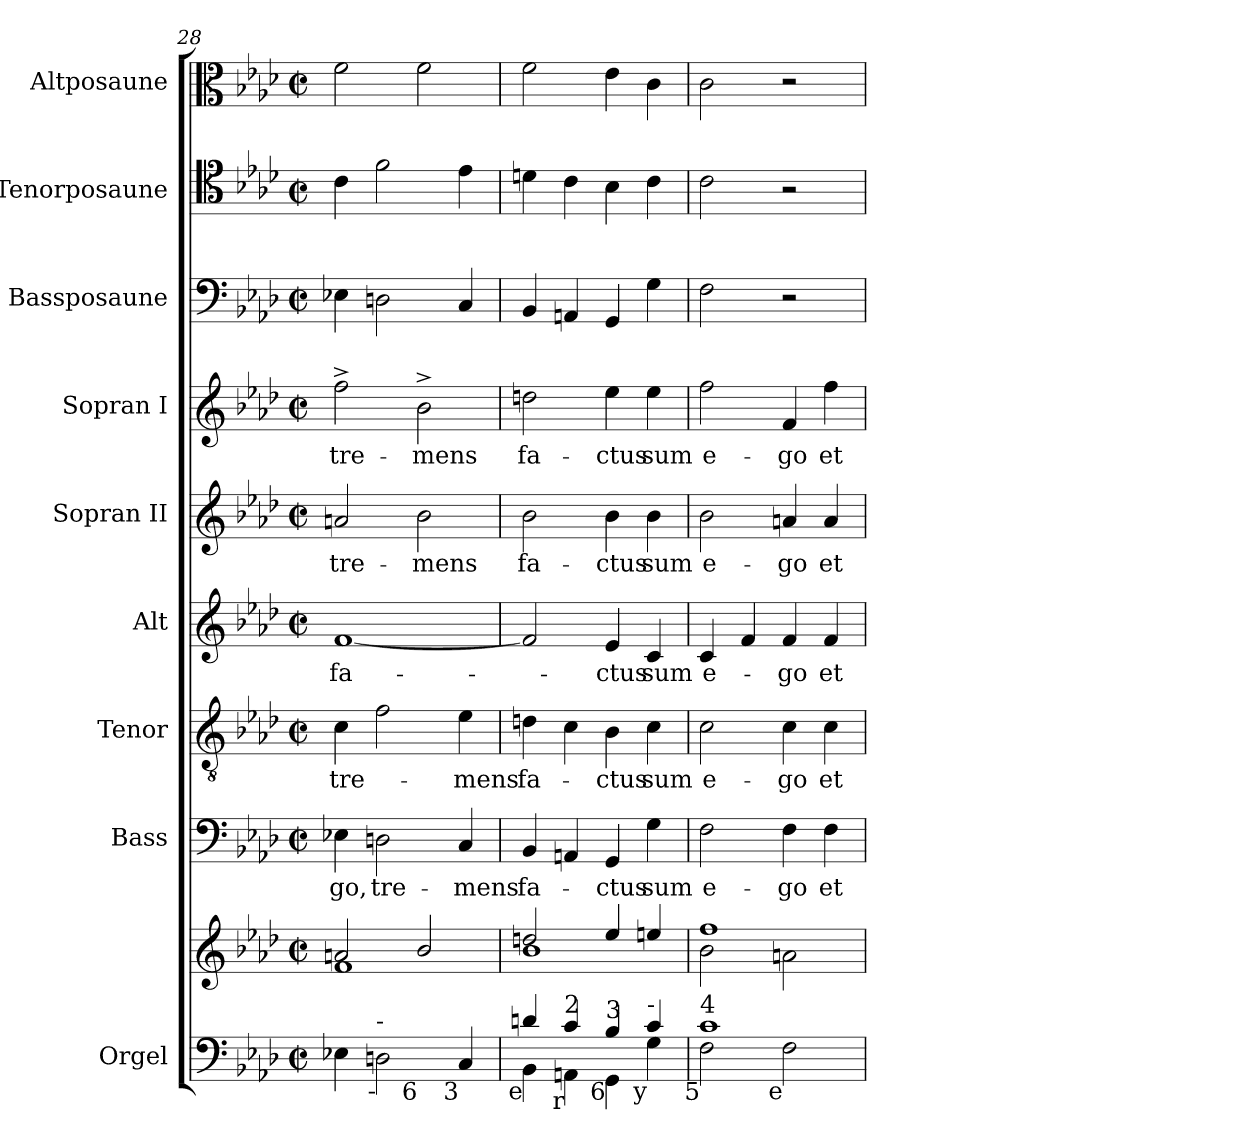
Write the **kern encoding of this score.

**kern	**kern	**kern	**text	**kern	**text	**kern	**text	**kern	**text	**kern	**text	**kern	**kern	**kern
*part9	*part9	*part8	*part8	*part7	*part7	*part6	*part6	*part5	*part5	*part4	*part4	*part3	*part2	*part1
*staff10	*staff9	*staff8	*staff8	*staff7	*staff7	*staff6	*staff6	*staff5	*staff5	*staff4	*staff4	*staff3	*staff2	*staff1
*I"Orgel	*	*I"Bass	*	*I"Tenor	*	*I"Alt	*	*I"Sopran II	*	*I"Sopran I	*	*I"Bassposaune	*I"Tenorposaune	*I"Altposaune
*I'Org.	*	*I'B.	*	*I'T.	*	*I'A.	*	*I'S.	*	*I'S.	*	*I'B. Pos.	*I'Pos.	*I'Pos.
*clefF4	*clefG2	*clefF4	*	*clefGv2	*	*clefG2	*	*clefG2	*	*clefG2	*	*clefF4	*clefC4	*clefC3
*	*	*	*	*ITrd7c12	*	*	*	*	*	*	*	*	*	*
*k[b-e-a-d-]	*k[b-e-a-d-]	*k[b-e-a-d-]	*	*k[b-e-a-d-]	*	*k[b-e-a-d-]	*	*k[b-e-a-d-]	*	*k[b-e-a-d-]	*	*k[b-e-a-d-]	*k[b-e-a-d-]	*k[b-e-a-d-]
*f:	*f:	*f:	*	*f:	*	*f:	*	*f:	*	*f:	*	*f:	*f:	*f:
*M2/2	*M2/2	*M2/2	*	*M2/2	*	*M2/2	*	*M2/2	*	*M2/2	*	*M2/2	*M2/2	*M2/2
*met(c|)	*met(c|)	*met(c|)	*	*met(c|)	*	*met(c|)	*	*met(c|)	*	*met(c|)	*	*met(c|)	*met(c|)	*met(c|)
=28	=28	=28	=28	=28	=28	=28	=28	=28	=28	=28	=28	=28	=28	=28
*	*^	*	*	*	*	*	*	*	*	*	*	*	*	*
!	!	!	!	!LO:LY:b:color=#000000	!	!	!	!	!	!	!	!	!	!	!
!	!	!	!	!	!	!LO:LY:b:color=#000000	!	!	!	!	!	!	!	!	!
!	!	!	!	!	!	!	!	!LO:LY:b:color=#000000	!	!	!	!	!	!	!
!	!	!	!	!	!	!	!	!	!	!LO:LY:b:color=#000000	!	!	!	!	!
!LO:TX:b:rj:t=r	!	!	!	!	!	!	!	!	!	!	!	!	!	!	!
!LO:TX:t=2	!	!	!	!	!	!	!	!	!	!	!	!	!	!	!
!	!	!	!	!	!	!	!	!	!	!	!	!LO:LY:b:color=#000000	!	!	!
*^	*	*	*	*	*	*	*	*	*	*	*	*	*	*	*
4E-Xi\	2ryy	2ani/	1fi	4E-Xi\	-go,	4Ci\	tre-	[1fi	fa-	2ani/	tre-	2ff^i\	tre-	4E-Xi\	4ci\	2fi\
!LO:TX:b:rj:t=-	!	!	!	!	!	!	!	!	!	!	!	!	!	!	!	!
!LO:TX:t=-	!	!	!	!	!	!	!	!	!	!	!	!	!	!	!	!
!	!	!	!	!	!LO:LY:b:color=#000000	!	!	!	!	!	!	!	!	!	!	!
2Dni\	.	.	.	2Dni\	tre-	2Fi\	.	.	.	.	.	.	.	2Dni\	2fi\	.
!	!	!	!	!	!	!	!	!	!	!	!LO:LY:b:color=#000000	!	!	!	!	!
!	!LO:TX:b:rj:t=6	!	!	!	!	!	!	!	!	!	!	!	!	!	!	!
!	!	!	!	!	!	!	!	!	!	!	!	!	!LO:LY:b:color=#000000	!	!	!
.	2ryy	2b-i/	.	.	.	.	.	.	.	2b-i\	-mens	2b-^i\	-mens	.	.	2fi\
!	!	!	!	!	!LO:LY:b:color=#000000	!	!	!	!	!	!	!	!	!	!	!
!LO:TX:b:rj:t=3	!	!	!	!	!	!	!	!	!	!	!	!	!	!	!	!
!	!	!	!	!	!	!	!LO:LY:b:color=#000000	!	!	!	!	!	!	!	!	!
4Ci/	.	.	.	4Ci/	-mens	4E-i\	-mens	.	.	.	.	.	.	4Ci/	4e-i\	.
!!LO:PB:g=z
=29	=29	=29	=29	=29	=29	=29	=29	=29	=29	=29	=29	=29	=29	=29	=29	=29
!	!	!	!	!	!LO:LY:b:color=#000000	!	!	!	!	!	!	!	!	!	!	!
!	!	!	!	!	!	!	!LO:LY:b:color=#000000	!	!	!	!	!	!	!	!	!
!	!	!	!	!	!	!	!	!	!	!	!LO:LY:b:color=#000000	!	!	!	!	!
!LO:TX:b:rj:t=e	!	!	!	!	!	!	!	!	!	!	!	!	!	!	!	!
!	!	!	!	!	!	!	!	!	!	!	!	!	!LO:LY:b:color=#000000	!	!	!
4dni/	4BB-i\	2ddni/	1b-i	4BB-i/	fa-	4Dni\	fa-	2fi/]	.	2b-i\	fa-	2ddni\	fa-	4BB-i/	4dni\	2fi\
!LO:TX:b:rj:t=r	!	!	!	!	!	!	!	!	!	!	!	!	!	!	!	!
!LO:TX:t=2	!	!	!	!	!	!	!	!	!	!	!	!	!	!	!	!
4ci/	4AAni\	.	.	4AAni/	.	4Ci\	.	.	.	.	.	.	.	4AAni/	4ci\	.
!	!	!	!	!	!LO:LY:b:color=#000000	!	!	!	!	!	!	!	!	!	!	!
!	!	!	!	!	!	!	!LO:LY:b:color=#000000	!	!	!	!	!	!	!	!	!
!	!	!	!	!	!	!	!	!	!LO:LY:b:color=#000000	!	!	!	!	!	!	!
!	!	!	!	!	!	!	!	!	!	!	!LO:LY:b:color=#000000	!	!	!	!	!
!LO:TX:b:rj:t=6	!	!	!	!	!	!	!	!	!	!	!	!	!	!	!	!
!LO:TX:t=3	!	!	!	!	!	!	!	!	!	!	!	!	!	!	!	!
!	!	!	!	!	!	!	!	!	!	!	!	!	!LO:LY:b:color=#000000	!	!	!
4B-i/	4GGi\	4ee-i/	.	4GGi/	-ctus	4BB-i\	-ctus	4e-i/	-ctus	4b-i\	-ctus	4ee-i\	-ctus	4GGi/	4B-i\	4e-i\
!	!	!	!	!	!LO:LY:b:color=#000000	!	!	!	!	!	!	!	!	!	!	!
!	!	!	!	!	!	!	!LO:LY:b:color=#000000	!	!	!	!	!	!	!	!	!
!	!	!	!	!	!	!	!	!	!LO:LY:b:color=#000000	!	!	!	!	!	!	!
!	!	!	!	!	!	!	!	!	!	!	!LO:LY:b:color=#000000	!	!	!	!	!
!LO:TX:b:rj:t=y	!	!	!	!	!	!	!	!	!	!	!	!	!	!	!	!
!LO:TX:t=-	!	!	!	!	!	!	!	!	!	!	!	!	!	!	!	!
!	!	!	!	!	!	!	!	!	!	!	!	!	!LO:LY:b:color=#000000	!	!	!
4ci/	4Gi\	4eeni/	.	4Gi\	sum	4Ci\	sum	4ci/	sum	4b-i\	sum	4ee-i\	sum	4Gi\	4ci\	4ci\
=30	=30	=30	=30	=30	=30	=30	=30	=30	=30	=30	=30	=30	=30	=30	=30	=30
!	!	!	!	!	!LO:LY:b:color=#000000	!	!	!	!	!	!	!	!	!	!	!
!	!	!	!	!	!	!	!LO:LY:b:color=#000000	!	!	!	!	!	!	!	!	!
!	!	!	!	!	!	!	!	!	!LO:LY:b:color=#000000	!	!	!	!	!	!	!
!	!	!	!	!	!	!	!	!	!	!	!LO:LY:b:color=#000000	!	!	!	!	!
!LO:TX:b:rj:t=5	!	!	!	!	!	!	!	!	!	!	!	!	!	!	!	!
!LO:TX:t=4	!	!	!	!	!	!	!	!	!	!	!	!	!	!	!	!
!	!	!	!	!	!	!	!	!	!	!	!	!	!LO:LY:b:color=#000000	!	!	!
1ci	2Fi\	1ffi	2b-i\	2Fi\	e-	2Ci\	e-	4ci/	e-	2b-i\	e-	2ffi\	e-	2Fi\	2ci\	2ci\
.	.	.	.	.	.	.	.	4fi/	.	.	.	.	.	.	.	.
!	!	!	!	!	!LO:LY:b:color=#000000	!	!	!	!	!	!	!	!	!	!	!
!	!	!	!	!	!	!	!LO:LY:b:color=#000000	!	!	!	!	!	!	!	!	!
!	!	!	!	!	!	!	!	!	!LO:LY:b:color=#000000	!	!	!	!	!	!	!
!	!	!	!	!	!	!	!	!	!	!	!LO:LY:b:color=#000000	!	!	!	!	!
!	!LO:TX:b:rj:t=e	!	!	!	!	!	!	!	!	!	!	!	!	!	!	!
!	!	!	!	!	!	!	!	!	!	!	!	!	!LO:LY:b:color=#000000	!	!	!
.	2Fi\	.	2ani\	4Fi\	-go	4Ci\	-go	4fi/	-go	4ani/	-go	4fi/	-go	2r	2r	2r
!	!	!	!	!	!LO:LY:b:color=#000000	!	!	!	!	!	!	!	!	!	!	!
!	!	!	!	!	!	!	!LO:LY:b:color=#000000	!	!	!	!	!	!	!	!	!
!	!	!	!	!	!	!	!	!	!LO:LY:b:color=#000000	!	!	!	!	!	!	!
!	!	!	!	!	!	!	!	!	!	!	!LO:LY:b:color=#000000	!	!	!	!	!
!	!	!	!	!	!	!	!	!	!	!	!	!	!LO:LY:b:color=#000000	!	!	!
.	.	.	.	4Fi\	et	4Ci\	et	4fi/	et	4ai/	et	4ffi\	et	.	.	.
*v	*v	*	*	*	*	*	*	*	*	*	*	*	*	*	*	*
*	*v	*v	*	*	*	*	*	*	*	*	*	*	*	*	*
=	=	=	=	=	=	=	=	=	=	=	=	=	=	=
*-	*-	*-	*-	*-	*-	*-	*-	*-	*-	*-	*-	*-	*-	*-
